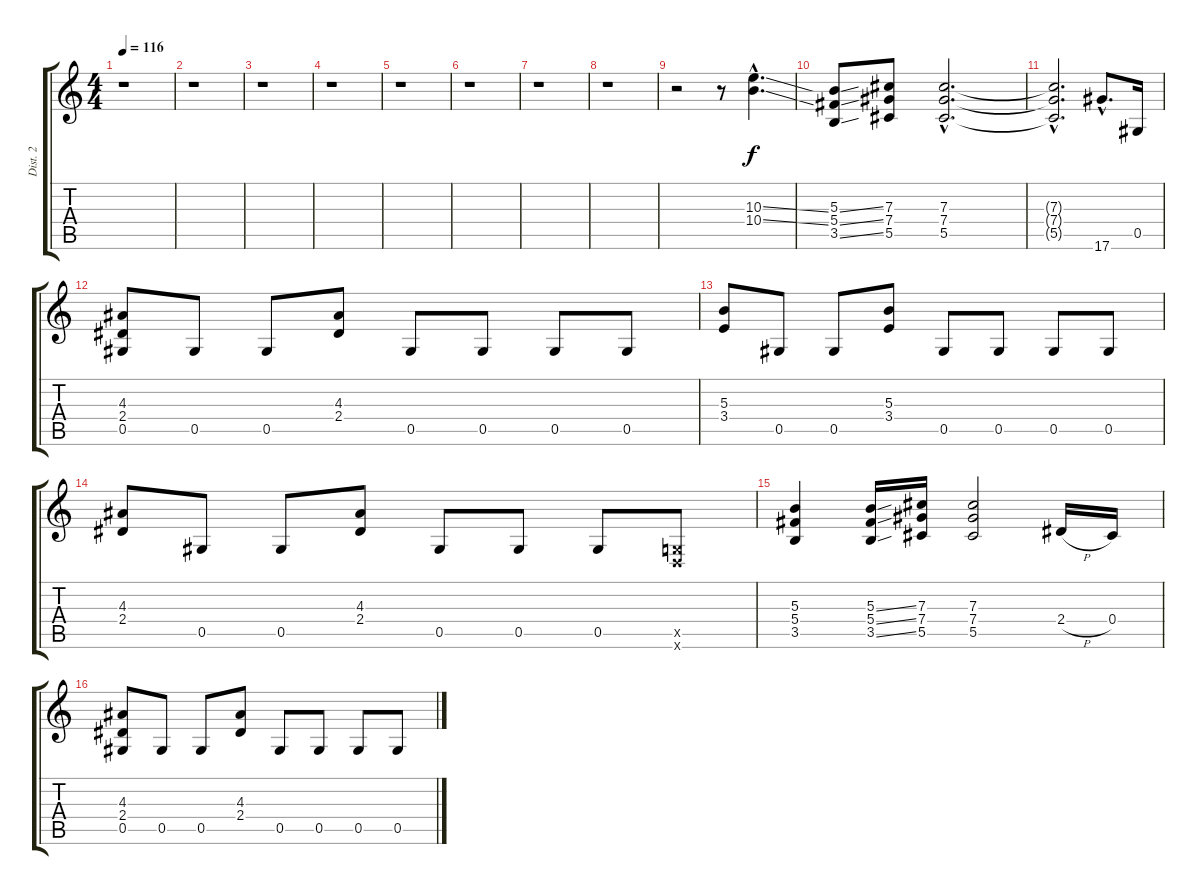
\track ("Dist. 2" "Dist. 2") {instrument distortionguitar}
\staff {score tabs}
\tuning (Eb4 Bb3 Gb3 Db3 Ab2 Eb2) {hide}
\ts (4 4)
\tempo 116
\clef g2
\ks c
r.1{dy f instrument distortionguitar} |
r.1 |
r.1 |
r.1 |
r.1 |
r.1 |
r.1 |
r.1 |
r.2 r.8 (10.3{ss hac} 10.4{ss hac}).4{d} |
(5.3{ss} 5.4{ss} 3.5{ss}).8 (7.3 7.4 5.5).8 (7.3{hac} 7.4{hac} 5.5{hac}).2{d} |
(7.3{hac t} 7.4{hac t} 5.5{hac t}).2{d} 17.6{hac}.8{d} 0.5.16 |
(4.3 2.4 0.5).8 0.5.8 0.5.8 (4.3 2.4).8 0.5.8 0.5.8 0.5.8 0.5.8 |
(5.3 3.4).8 0.5.8 0.5.8 (5.3 3.4).8 0.5.8 0.5.8 0.5.8 0.5.8 |
(4.3 2.4).8 0.5.8 0.5.8 (4.3 2.4).8 0.5.8 0.5.8 0.5.8 (-1.5{x} -1.6{x}).8 |
(5.3 5.4 3.5).4 (5.3{ss} 5.4{ss} 3.5{ss}).16 (7.3 7.4 5.5).16 (7.3 7.4 5.5).2 2.4{h}.16 0.4.16 |
(4.3 2.4 0.5).8 0.5.8 0.5.8 (4.3 2.4).8 0.5.8 0.5.8 0.5.8 0.5.8
